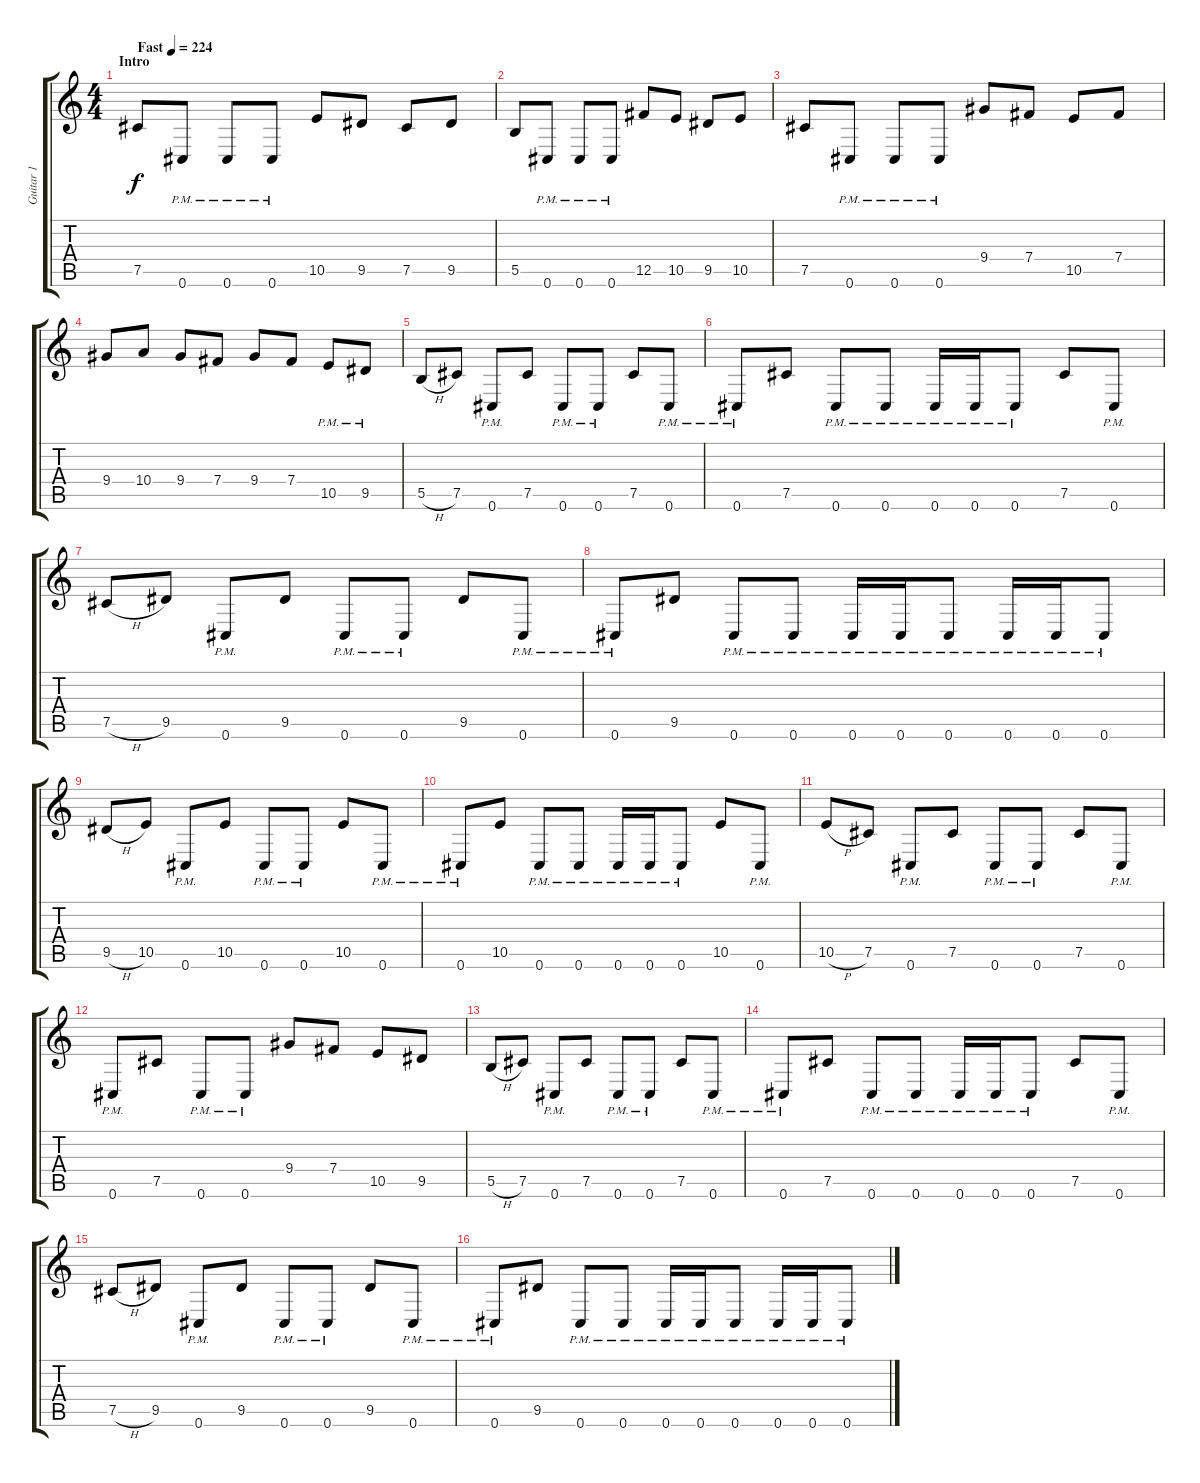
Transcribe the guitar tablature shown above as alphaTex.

\track ("Guitar 1" "Guitar 1") {instrument distortionguitar}
\staff {score tabs}
\tuning (Db4 Ab3 E3 B2 Gb2 Db2) {hide}
\ts (4 4)
\section ("" "Intro")
\tempo (224 "Fast")
\clef g2
\ks c
7.5.8{dy f balance 8 instrument distortionguitar} 0.6{pm}.8 0.6{pm}.8 0.6{pm}.8 10.5.8 9.5.8 7.5.8 9.5.8 |
5.5.8 0.6{pm}.8 0.6{pm}.8 0.6{pm}.8 12.5.8 10.5.8 9.5.8 10.5.8 |
7.5.8 0.6{pm}.8 0.6{pm}.8 0.6{pm}.8 9.4.8{balance 16} 7.4.8 10.5.8 7.4.8 |
9.4.8 10.4.8 9.4.8 7.4.8 9.4.8 7.4.8 10.5{pm}.8 9.5{pm}.8 |
5.5{h}.8 7.5.8 0.6{pm}.8 7.5.8 0.6{pm}.8 0.6{pm}.8 7.5.8 0.6{pm}.8 |
0.6{pm}.8 7.5.8 0.6{pm}.8 0.6{pm}.8 0.6{pm}.16 0.6{pm}.16 0.6{pm}.8 7.5.8 0.6{pm}.8 |
7.5{h}.8 9.5.8 0.6{pm}.8 9.5.8 0.6{pm}.8 0.6{pm}.8 9.5.8 0.6{pm}.8 |
0.6{pm}.8 9.5.8 0.6{pm}.8 0.6{pm}.8 0.6{pm}.16 0.6{pm}.16 0.6{pm}.8 0.6{pm}.16 0.6{pm}.16 0.6{pm}.8 |
9.5{h}.8 10.5.8 0.6{pm}.8 10.5.8 0.6{pm}.8 0.6{pm}.8 10.5.8 0.6{pm}.8 |
0.6{pm}.8 10.5.8 0.6{pm}.8 0.6{pm}.8 0.6{pm}.16 0.6{pm}.16 0.6{pm}.8 10.5.8 0.6{pm}.8 |
10.5{h}.8 7.5.8 0.6{pm}.8 7.5.8 0.6{pm}.8 0.6{pm}.8 7.5.8 0.6{pm}.8 |
0.6{pm}.8 7.5.8 0.6{pm}.8 0.6{pm}.8 9.4.8 7.4.8 10.5.8 9.5.8 |
5.5{h}.8 7.5.8 0.6{pm}.8 7.5.8 0.6{pm}.8 0.6{pm}.8 7.5.8 0.6{pm}.8 |
0.6{pm}.8 7.5.8 0.6{pm}.8 0.6{pm}.8 0.6{pm}.16 0.6{pm}.16 0.6{pm}.8 7.5.8 0.6{pm}.8 |
7.5{h}.8 9.5.8 0.6{pm}.8 9.5.8 0.6{pm}.8 0.6{pm}.8 9.5.8 0.6{pm}.8 |
0.6{pm}.8 9.5.8 0.6{pm}.8 0.6{pm}.8 0.6{pm}.16 0.6{pm}.16 0.6{pm}.8 0.6{pm}.16 0.6{pm}.16 0.6{pm}.8
